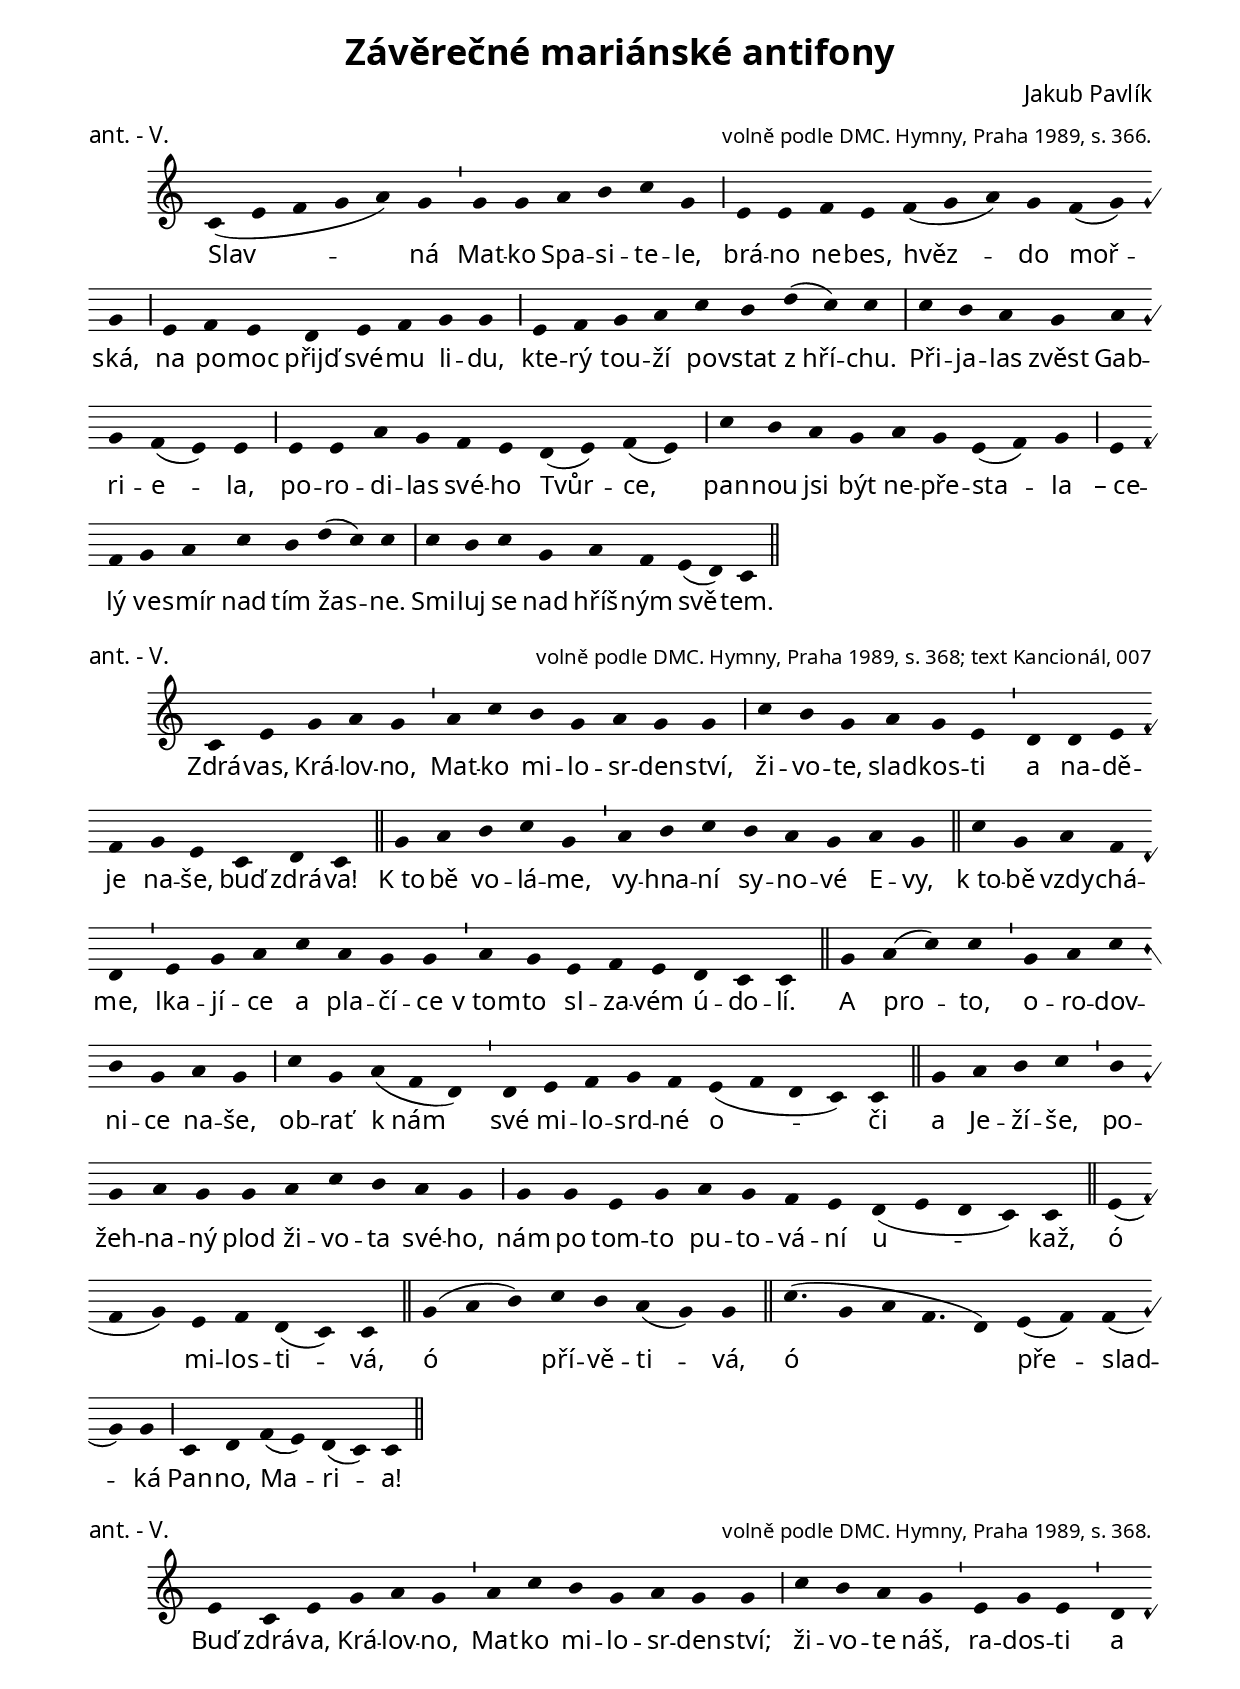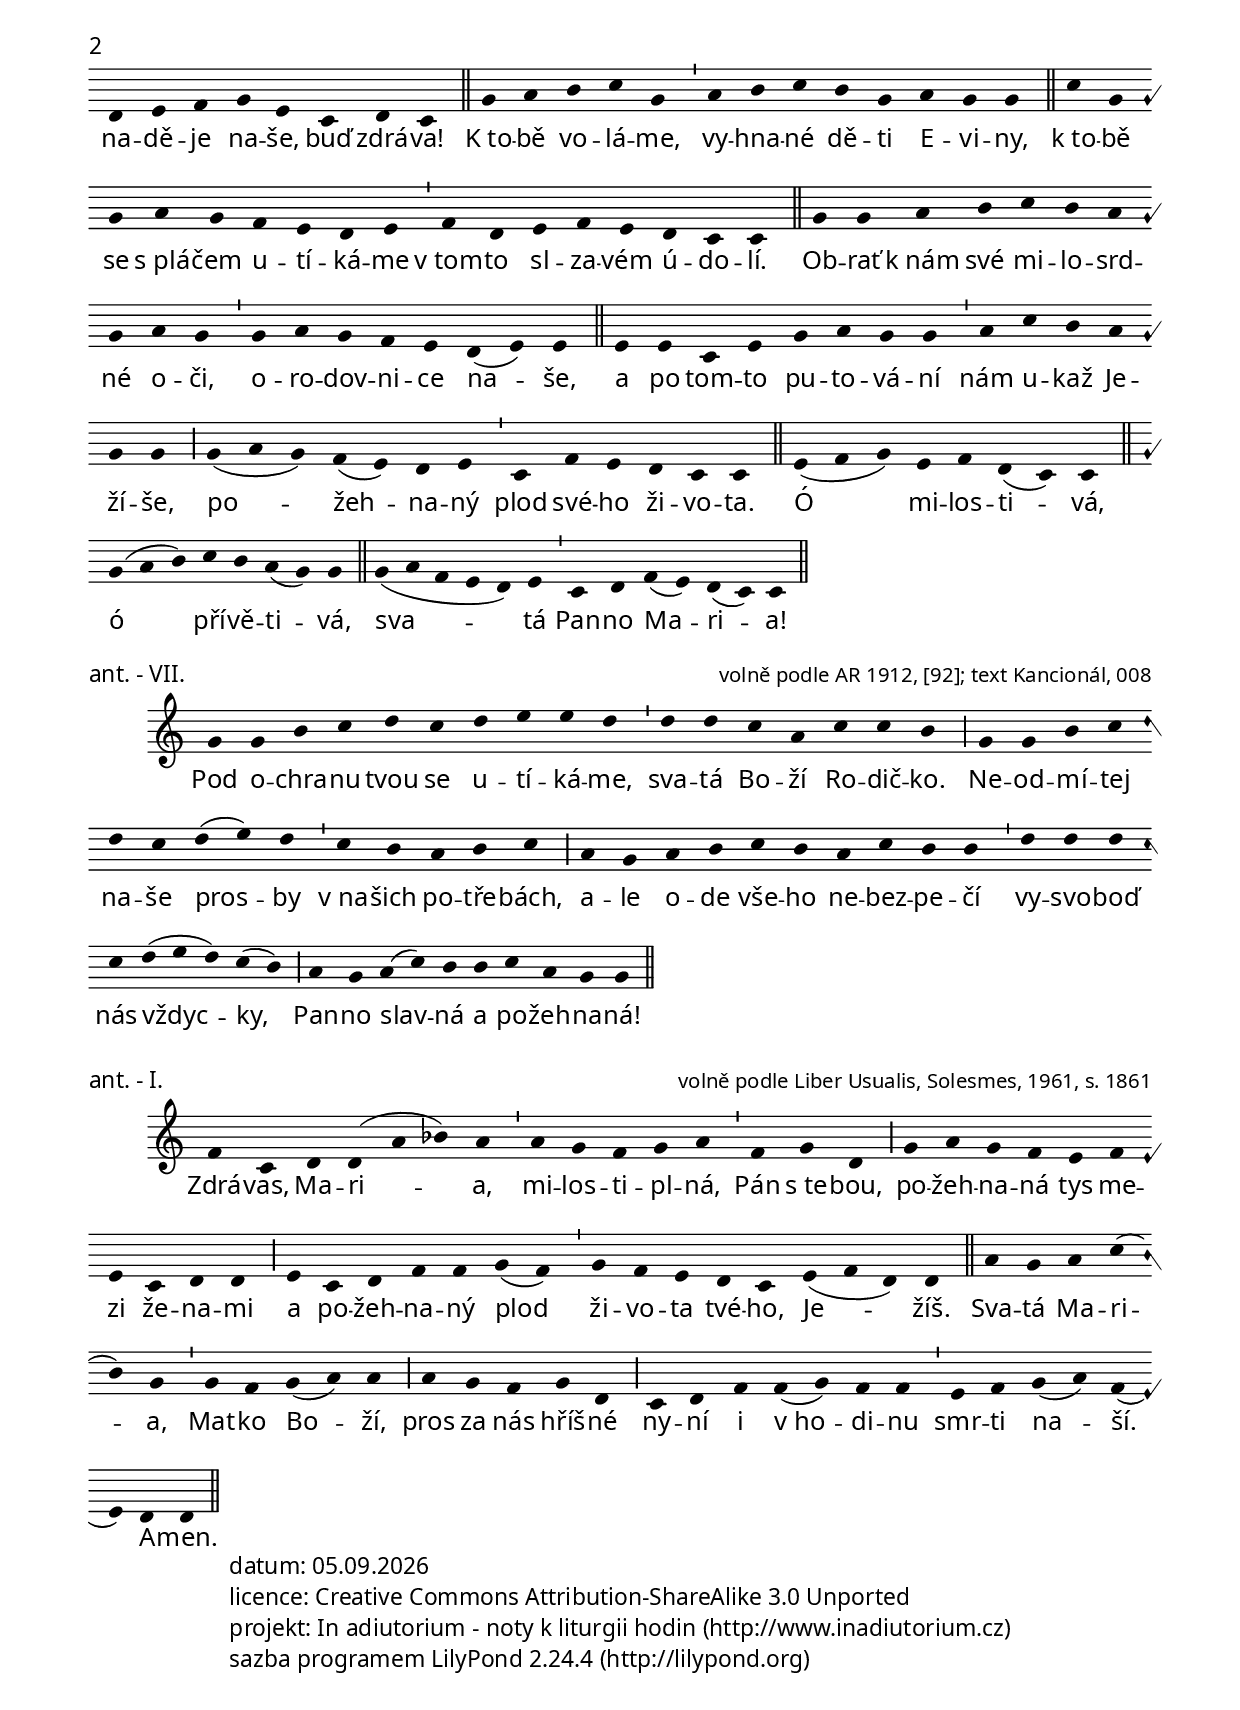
\version "2.17.24"

\header {
  title = "Závěrečné mariánské antifony"
  composer = "Jakub Pavlík"
}

\include "spolecne.ly"

\score {
  \relative c' {
    \choralniRezim
    c4( e f g a) g \barMin g g a b c g \barMaior
    e e f e f( g a) g f( g) g \barMaior
    e f e d e f g g \barMaior
    e f g a c b d( c) c \barMax
    c b a g a g f( e) e \barMaior
    e e a g f e d( e) f( e) \barMaior
    c' b a g a g e( f) g \barMaior
    e f g a c b d( c) c \barMax
    c b c g a f e( d) c \barFinalis
  }
  \addlyrics {
    Slav -- ná Mat -- ko Spa -- si -- te -- le,
    brá -- no ne -- bes, hvěz -- do moř -- ská,
    na po -- moc přijď své -- mu li -- du,
    kte -- rý tou -- ží po -- vstat z_hří -- chu.

    Při -- ja -- las zvěst Gab -- ri -- e -- la,
    po -- ro -- di -- las své -- ho Tvůr -- ce,
    pan -- nou jsi být ne -- pře -- sta -- la
    –_ce -- lý ve -- smír nad tím žas -- ne.

    Smi -- luj se nad hříš -- ným svě -- tem.
  }
  \header {
    fons_externus = "volně podle DMC. Hymny, Praha 1989, s. 366."
    quid = "ant."
    modus = "V"
    differentia = ""
    psalmus = ""
    id = "alma"
    piece = \markup {\sestavTitulekBezZalmu}
  }
}

\score {
  \relative c' {
    \choralniRezim
    c4 e g a g \barMin
    a c b g a g g \barMaior
    c b g a g e \barMin
    d d e f g e c d c \barFinalis

    g' a b c g \barMin
    a b c b a g a g \barFinalis
    c g a f d \barMin
    e g a c a g g \barMin
    a g e f e d c c \barFinalis

    g' a( c) c \barMin g a c b g a g \barMaior
    c g a( f d) \barMin d e f g f e( f d c) c \barFinalis

    g' a b c \barMin b g a g g a c b a g \barMaior
    g g e g a g f e d( e d c) c \barFinalis

    e( f g) e f d( c) c \barFinalis

    g'( a b) c b a( g) g \barFinalis

    c4.( g4 a f4. d4) e( f) f( g) g \barMaior
    c, d f( e) d( c) c \barFinalis
  }
  \addlyrics {
    Zdrá -- vas, Krá -- lov -- no,
    Mat -- ko mi -- lo -- sr -- den -- ství,
    ži -- vo -- te, slad -- kos -- ti
    a na -- dě -- je na -- še, buď zdrá -- va!

    K_to -- bě vo -- lá -- me,
    vy -- hna -- ní sy -- no -- vé E -- vy,

    k_to -- bě vzdy -- chá -- me,
    lka -- jí -- ce a pla -- čí -- ce
    v_tom -- to sl -- za -- vém ú -- do -- lí.

    A pro -- to, o -- ro -- dov -- ni -- ce na -- še,
    ob -- rať k_nám své mi -- lo -- srd -- né o -- či

    a Je -- ží -- še,
    po -- žeh -- na -- ný plod ži -- vo -- ta své -- ho,
    nám po tom -- to pu -- to -- vá -- ní u -- kaž,

    ó mi -- los -- ti -- vá,

    ó pří -- vě -- ti -- vá,

    ó pře -- slad -- ká Pan -- no, Ma -- ri -- a!
  }
  \header {
    fons_externus = "volně podle DMC. Hymny, Praha 1989, s. 368; text Kancionál, 007"
    quid = "ant."
    modus = "V"
    differentia = ""
    psalmus = ""
    poet = "Jednotný kancionál (30. vyd., 2004) 007"
    id = "salve"
    piece = \markup {\sestavTitulekBezZalmu}
  }
}

\score {
  \relative c' {
    \choralniRezim
    e4 c e g a g \barMin
    a c b g a g g \barMaior
    c b a g \barMin
    e g e \barMin
    d d e f g e c d c \barFinalis

    g' a b c g \barMin
    a b c b g a g g \barFinalis
    c g g a g f e d e \barMin
    f d e f e d c c \barFinalis

    g' g a b c b a g a g \barMin
    g a g f e d( e) e \barFinalis
    e e c e g a g g \barMin
    a c b a g g \barMaior
    g( a g) f( e) d e \barMin
    c f e d c c \barFinalis

    e( f g) e f d( c) c \barFinalis

    g'( a b) c b a( g) g \barFinalis

    g( a f e d) e \barMin
    c d f( e) d( c) c \barFinalis
  }
  \addlyrics {
    Buď zdrá -- va, Krá -- lov -- no,
    Mat -- ko mi -- lo -- sr -- den -- ství;
    ži -- vo -- te náš,
    ra -- dos -- ti
    a na -- dě -- je na -- še, buď zdrá -- va!

    K_to -- bě vo -- lá -- me,
    vy -- hna -- né dě -- ti E -- vi -- ny,

    k_to -- bě se s_plá -- čem u -- tí -- ká -- me
    v_tom -- to sl -- za -- vém ú -- do -- lí.

    Ob -- rať k_nám své mi -- lo -- srd -- né o -- či,
    o -- ro -- dov -- ni -- ce na -- še,

    a po tom -- to pu -- to -- vá -- ní
    nám u -- kaž Je -- ží -- še,
    po -- žeh -- na -- ný
    plod své -- ho ži -- vo -- ta.

    Ó mi -- los -- ti -- vá,

    ó pří -- vě -- ti -- vá,

    sva -- tá
    Pan -- no Ma -- ri -- a!
  }
  \header {
    fons_externus = "volně podle DMC. Hymny, Praha 1989, s. 368."
    quid = "ant."
    modus = "V"
    differentia = ""
    psalmus = ""
    id = "salve2"
    piece = \markup {\sestavTitulekBezZalmu}
  }
}

\score {
  \relative c'' {
    \choralniRezim
    g4 g b c d c d e e d \barMin
    d d c a c c b \barMaior
    g g b c d c d( e) d \barMin
    c b a b c \barMaior
    a g a b c b a c b b \barMin
    d d d c d( e d) c( b) \barMaior
    a g a( c) b b c a g g \barFinalis
  }
  \addlyrics {
    Pod o -- chra -- nu tvou se u -- tí -- ká -- me,
    sva -- tá Bo -- ží Ro -- dič -- ko.
    Ne -- od -- mí -- tej na -- še pros -- by
    v_na -- šich po -- tře -- bách,
    a -- le o -- de vše -- ho ne -- bez -- pe -- čí
    vy -- svo -- boď nás vždyc -- ky,
    Pan -- no slav -- ná a po -- žeh -- na -- ná!
  }
  \header {
    fons_externus = "volně podle AR 1912, [92]; text Kancionál, 008"
    quid = "ant."
    modus = "VII"
    differentia = ""
    psalmus = ""
    poet = "Jednotný kancionál (30. vyd., 2004) 008 - jen první část, odpovídající tomu, co jako text mariánské antifony uvádí DMC"
    id = "subtuum"
    piece = \markup {\sestavTitulekBezZalmu}
  }
}

\score {
  \relative c' {
    \choralniRezim
    f4 c d d( a' bes) a \barMin
    a g f g a \barMin
    f g d \barMaior

    g a g f e f e c d d \barMaior
    e c d f f g( f) \barMin
    g f e d c e( f d) d \barFinalis

    a'4 g a c( b) g \barMin
    g f g( a) a \barMaior
    a g f g d \barMaior
    c d f f( g) f f \barMin
    e f g( a) f( e) d d \barFinalis
  }
  \addlyrics {
    Zdrá -- vas, Ma -- ri -- a,
    mi -- los -- ti -- pl -- ná,
    Pán s_te -- bou,

    po -- žeh -- na -- ná tys me -- zi že -- na -- mi
    a po -- žeh -- na -- ný plod
    ži -- vo -- ta tvé -- ho, Je -- žíš.

    Sva -- tá Ma -- ri -- a,
    Mat -- ko Bo -- ží,
    pros za nás hříš -- né
    ny -- ní i v_ho -- di -- nu
    smr -- ti na -- ší. A -- men.
  }
  \header {
    fons_externus = "volně podle Liber Usualis, Solesmes, 1961, s. 1861"
    % http://gregobase.selapa.net/chant.php?id=1860
    quid = "ant."
    modus = "I"
    differentia = ""
    psalmus = ""
    fial = "sanktoral/1208pmpocatebezposkvrny.ly#2ne-amag?delsi_text"
    id = "avemaria"
    piece = \markup {\sestavTitulekBezZalmu}
  }
}